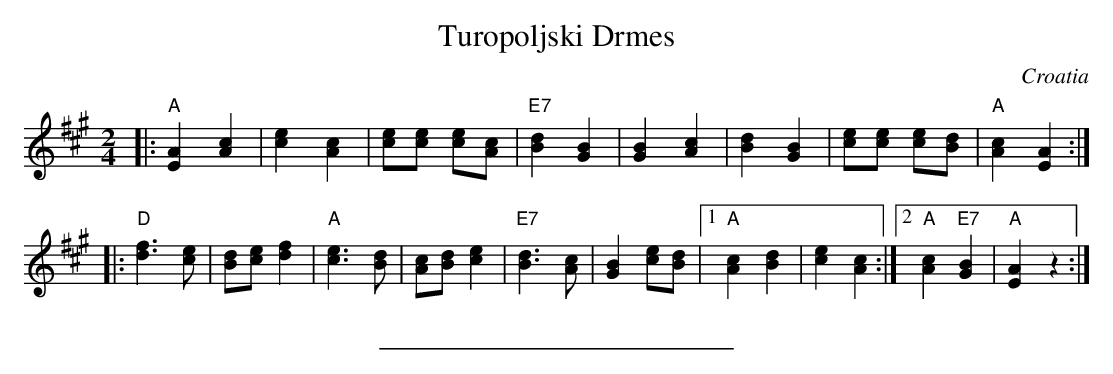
X:1
T: Turopoljski Drmes
O: Croatia
M: 2/4
L: 1/8
K: A
|: "A"[A2E2] [c2A2] | [e2c2] [c2A2] \
| [ec][ec] [ec][cA] | "E7"[d2B2] [B2G2] \
| [B2G2] [c2A2] | [d2B2] [B2G2] \
| [ec][ec] [ec][dB] | "A"[c2A2] [A2E2] :|
|: "D"[f3d3] [ec] | [dB][ec] [f2d2] \
| "A"[e3c3] [dB] | [cA][dB] [e2c2] \
| "E7"[d3B3] [cA] | [B2G2] [ec][dB] \
|1 "A"[c2A2] [d2B2] | [e2c2] [c2A2] \
:|2 "A"[c2A2] "E7"[B2G2] | "A"[A2E2] z2 :|
